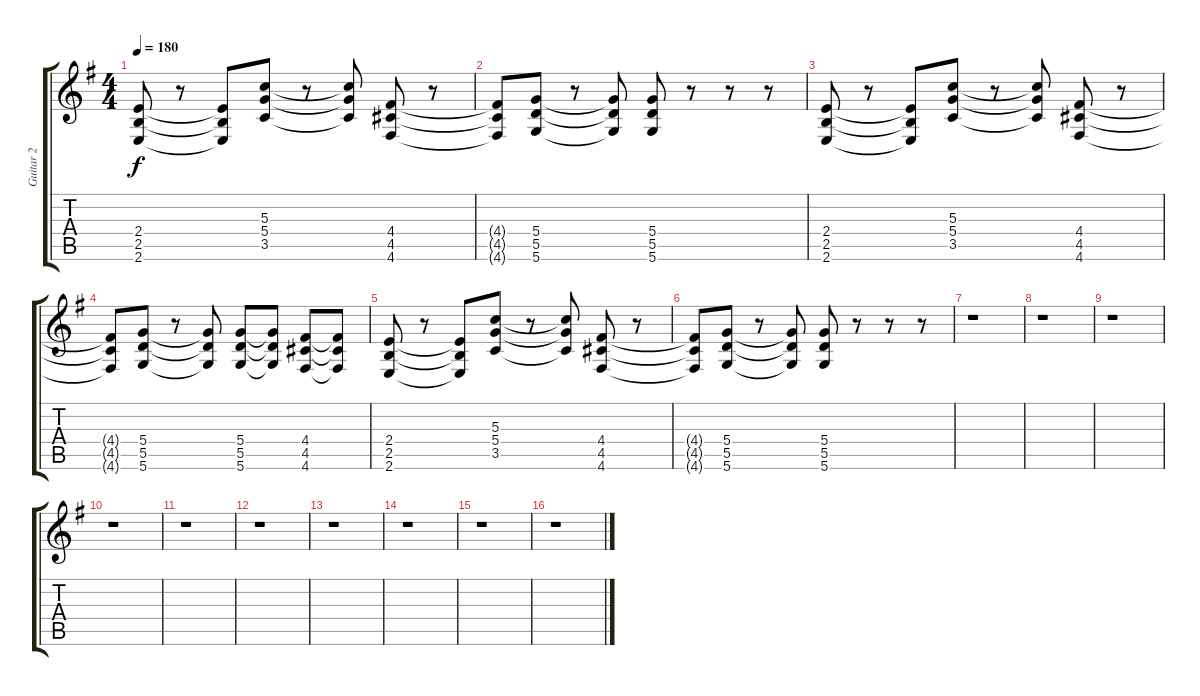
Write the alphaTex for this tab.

\track ("Guitar 2" "Guitar 2") {instrument distortionguitar}
\staff {score tabs}
\tuning (E4 B3 G3 D3 A2 D2) {hide}
\ts (4 4)
\tempo 180
\clef g2
\ks g
(2.4 2.5 2.6).8{dy f} r.8 (2.4{t} 2.5{t} 2.6{t}).8 (5.3 5.4 3.5).8 r.8 (5.3{t} 5.4{t} 3.5{t}).8 (4.4 4.5 4.6).8 r.8 |
(4.4{t} 4.5{t} 4.6{t}).8 (5.4 5.5 5.6).8 r.8 (5.4{t} 5.5{t} 5.6{t}).8 (5.4 5.5 5.6).8 r.8 r.8 r.8 |
(2.4 2.5 2.6).8 r.8 (2.4{t} 2.5{t} 2.6{t}).8 (5.3 5.4 3.5).8 r.8 (5.3{t} 5.4{t} 3.5{t}).8 (4.4 4.5 4.6).8 r.8 |
(4.4{t} 4.5{t} 4.6{t}).8 (5.4 5.5 5.6).8 r.8 (5.4{t} 5.5{t} 5.6{t}).8 (5.4 5.5 5.6).8 (5.4{t} 5.5{t} 5.6{t}).8 (4.4 4.5 4.6).8 (4.4{t} 4.5{t} 4.6{t}).8 |
(2.4 2.5 2.6).8 r.8 (2.4{t} 2.5{t} 2.6{t}).8 (5.3 5.4 3.5).8 r.8 (5.3{t} 5.4{t} 3.5{t}).8 (4.4 4.5 4.6).8 r.8 |
(4.4{t} 4.5{t} 4.6{t}).8 (5.4 5.5 5.6).8 r.8 (5.4{t} 5.5{t} 5.6{t}).8 (5.4 5.5 5.6).8 r.8 r.8 r.8 |
r.1 |
r.1 |
r.1 |
r.1 |
r.1 |
r.1 |
r.1 |
r.1 |
r.1 |
r.1
